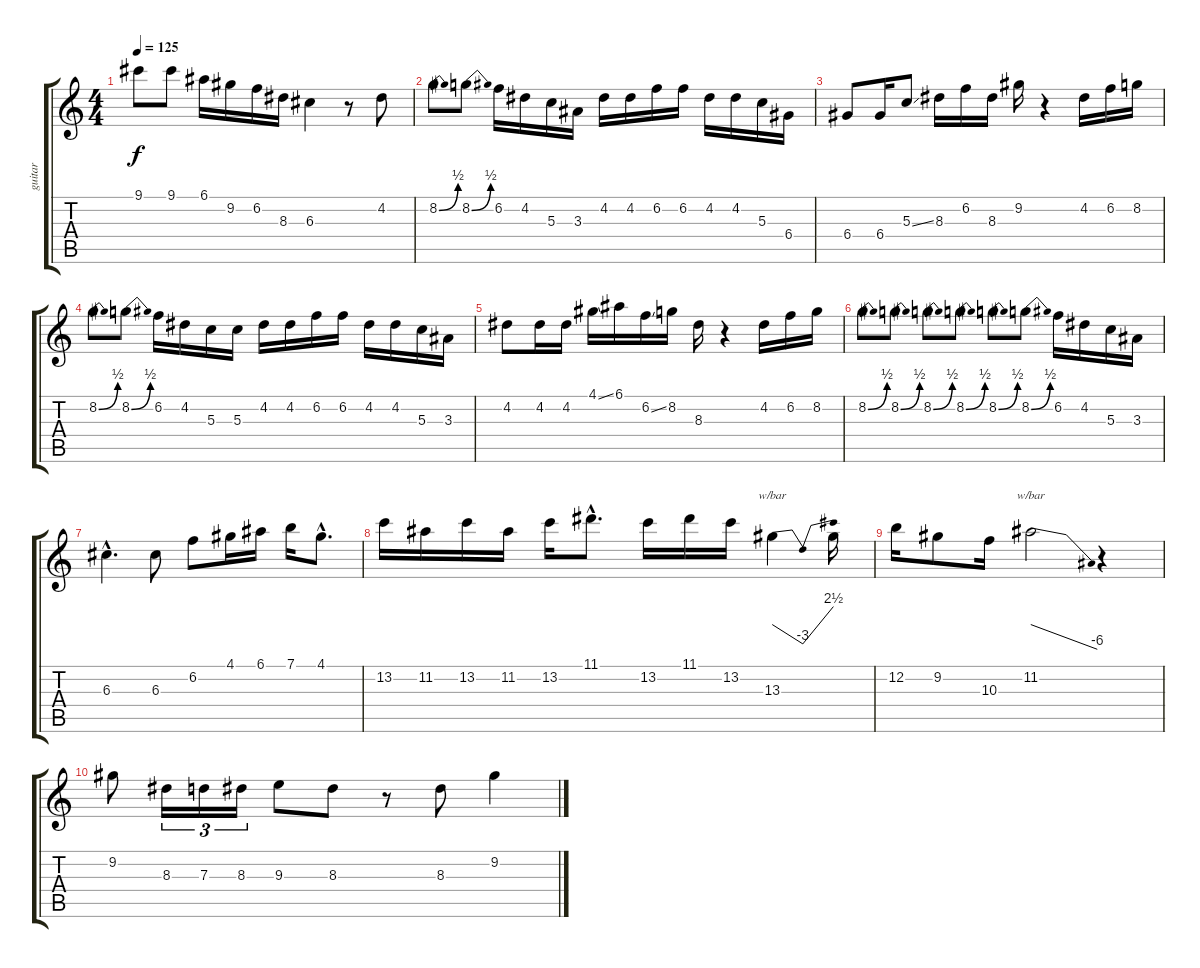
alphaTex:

\track ("guitar" "guitar") {instrument overdrivenguitar}
\staff {score tabs}
\tuning (E4 B3 G3 D3 A2 E2) {hide}
\ts (4 4)
\tempo 125
\clef g2
\ks c
9.1.8{dy f} 9.1.8 6.1.16 9.2.16 6.2.16 8.3.16 6.3.4 r.8 4.2.8 |
8.2{be (bend 0 0 60 2)}.8 8.2{be (bend 0 0 60 2)}.8 6.2.16 4.2.16 5.3.16 3.3.16 4.2.16 4.2.16 6.2.16 6.2.16 4.2.16 4.2.16 5.3.16 6.4.16 |
6.4.8 6.4.16 5.3{ss}.8 8.3.16 6.2.16 8.3.16 9.2.16 r.4 4.2.16 6.2.16 8.2.16 |
8.2{be (bend 0 0 60 2)}.8 8.2{be (bend 0 0 60 2)}.8 6.2.16 4.2.16 5.3.16 5.3.16 4.2.16 4.2.16 6.2.16 6.2.16 4.2.16 4.2.16 5.3.16 3.3.16 |
4.2.8 4.2.16 4.2.16 4.1{ss}.16 6.1.16 6.2{ss}.16 8.2.16 8.3.16 r.4 4.2.16 6.2.16 8.2.16 |
8.2{be (bend 0 0 60 2)}.8 8.2{be (bend 0 0 60 2)}.8 8.2{be (bend 0 0 60 2)}.8 8.2{be (bend 0 0 60 2)}.8 8.2{be (bend 0 0 60 2)}.8 8.2{be (bend 0 0 60 2)}.8 6.2.16 4.2.16 5.3.16 3.3.16 |
6.3{hac}.4{d} 6.3.8 6.2.8 4.1.16 6.1.16 7.1.16 4.1{hac}.8{d} |
13.2.16 11.2.16 13.2.16 11.2.16 13.2.16 11.1{hac}.8{d} 13.2.16 11.1.16 13.2.16 13.3.4{tbe (dip default 0 0 30 -12 60 10)} 13.3{t}.16 |
12.2.16 9.2.8 10.3.16 11.2.2{tbe (dive default 0 0 60 -24)} r.4 |
9.2.8 8.3.16{tu (3 2)} 7.3.16{tu (3 2)} 8.3.16{tu (3 2)} 9.3.8 8.3.8 r.8 8.3.8 9.2.4
